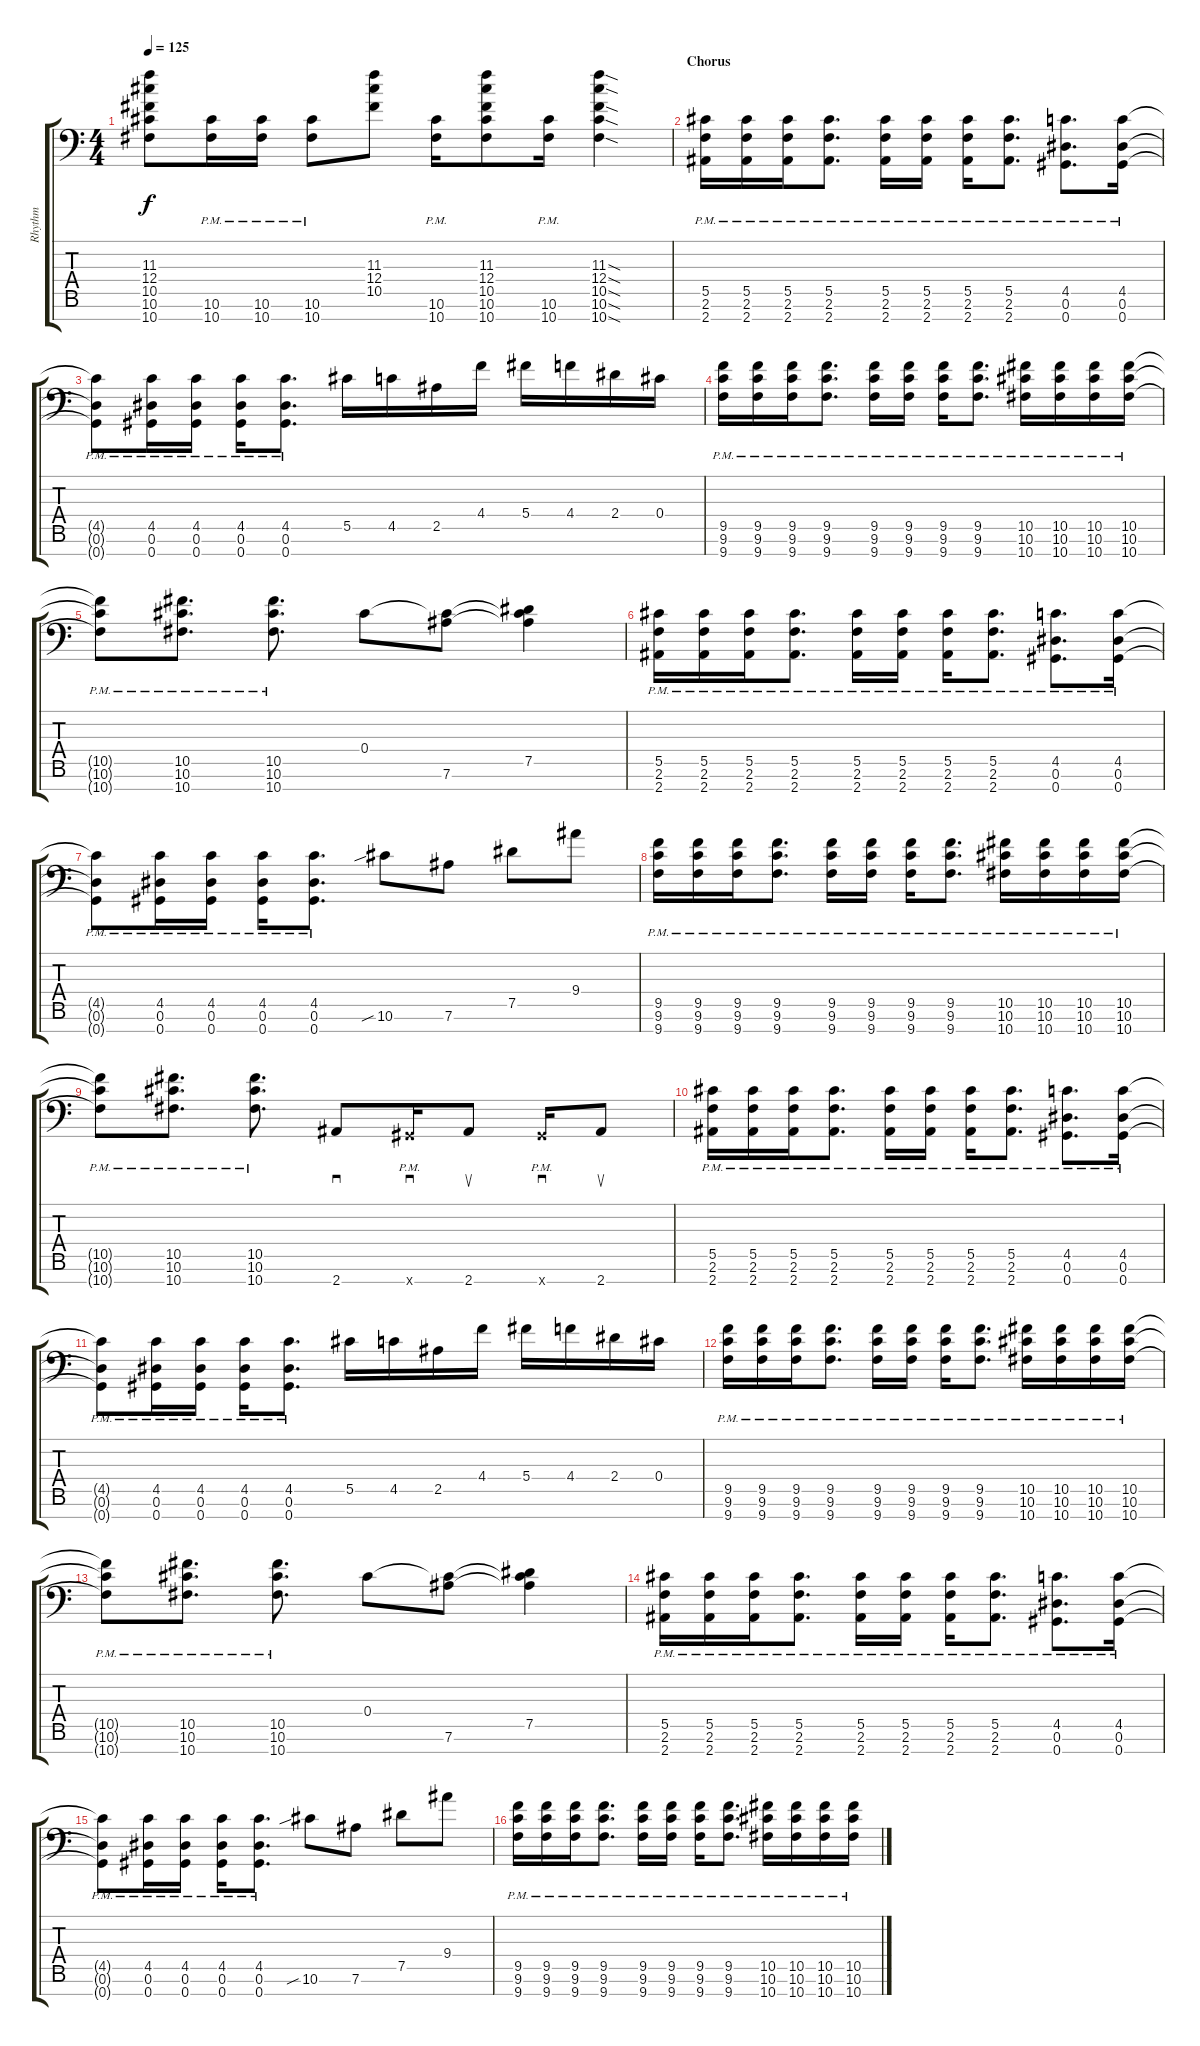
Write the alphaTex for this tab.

\track ("Rhythm" "Rhythm") {instrument distortionguitar}
\staff {score tabs}
\tuning (Eb4 Bb3 Gb3 Db3 Ab2 Eb2 Ab1) {hide}
\ts (4 4)
\tempo 125
\clef f4
\ks c
(11.3{t} 12.4{t} 10.5{t} 10.6{t} 10.7{t}).8{dy f} (10.6{pm} 10.7{pm}).16 (10.6{pm} 10.7{pm}).16 (10.6{pm} 10.7{pm}).8 (11.3 12.4 10.5).8 (10.6{pm} 10.7{pm}).16 (11.3 12.4 10.5 10.6 10.7).8 (10.6{pm} 10.7{pm}).16 (11.3{sod} 12.4{sod} 10.5{sod} 10.6{sod} 10.7{sod}).4 |
\section ("" "Chorus")
(5.5{pm} 2.6{pm} 2.7{pm}).16 (5.5{pm} 2.6{pm} 2.7{pm}).16 (5.5{pm} 2.6{pm} 2.7{pm}).16 (5.5{pm} 2.6{pm} 2.7{pm}).8{d} (5.5{pm} 2.6{pm} 2.7{pm}).16 (5.5{pm} 2.6{pm} 2.7{pm}).16 (5.5{pm} 2.6{pm} 2.7{pm}).16 (5.5{pm} 2.6{pm} 2.7{pm}).8{d} (4.5{pm} 0.6{pm} 0.7{pm}).8{d} (4.5{pm} 0.6{pm} 0.7{pm}).16 |
(4.5{pm t} 0.6{pm t} 0.7{pm t}).8 (4.5{pm} 0.6{pm} 0.7{pm}).16 (4.5{pm} 0.6{pm} 0.7{pm}).16 (4.5{pm} 0.6{pm} 0.7{pm}).16 (4.5{pm} 0.6{pm} 0.7{pm}).8{d} 5.5.16 4.5.16 2.5.16 4.4.16 5.4.16 4.4.16 2.4.16 0.4.16 |
(9.5{pm} 9.6{pm} 9.7{pm}).16 (9.5{pm} 9.6{pm} 9.7{pm}).16 (9.5{pm} 9.6{pm} 9.7{pm}).16 (9.5{pm} 9.6{pm} 9.7{pm}).8{d} (9.5{pm} 9.6{pm} 9.7{pm}).16 (9.5{pm} 9.6{pm} 9.7{pm}).16 (9.5{pm} 9.6{pm} 9.7{pm}).16 (9.5{pm} 9.6{pm} 9.7{pm}).8{d} (10.5{pm} 10.6{pm} 10.7{pm}).16 (10.5{pm} 10.6{pm} 10.7{pm}).16 (10.5{pm} 10.6{pm} 10.7{pm}).16 (10.5{pm} 10.6{pm} 10.7{pm}).16 |
(10.5{pm t} 10.6{pm t} 10.7{pm t}).8 (10.5{pm} 10.6{pm} 10.7{pm}).8{d} (10.5{pm} 10.6{pm} 10.7{pm}).8{d} 0.4.8 (0.4{t} 7.6).8 (0.4{t} 7.5 7.6{t}).4 |
(5.5{pm} 2.6{pm} 2.7{pm}).16 (5.5{pm} 2.6{pm} 2.7{pm}).16 (5.5{pm} 2.6{pm} 2.7{pm}).16 (5.5{pm} 2.6{pm} 2.7{pm}).8{d} (5.5{pm} 2.6{pm} 2.7{pm}).16 (5.5{pm} 2.6{pm} 2.7{pm}).16 (5.5{pm} 2.6{pm} 2.7{pm}).16 (5.5{pm} 2.6{pm} 2.7{pm}).8{d} (4.5{pm} 0.6{pm} 0.7{pm}).8{d} (4.5{pm} 0.6{pm} 0.7{pm}).16 |
(4.5{pm t} 0.6{pm t} 0.7{pm t}).8 (4.5{pm} 0.6{pm} 0.7{pm}).16 (4.5{pm} 0.6{pm} 0.7{pm}).16 (4.5{pm} 0.6{pm} 0.7{pm}).16 (4.5{pm} 0.6{pm} 0.7{pm}).8{d} 10.6{sib}.8 7.6.8 7.5.8 9.4.8 |
(9.5{pm} 9.6{pm} 9.7{pm}).16 (9.5{pm} 9.6{pm} 9.7{pm}).16 (9.5{pm} 9.6{pm} 9.7{pm}).16 (9.5{pm} 9.6{pm} 9.7{pm}).8{d} (9.5{pm} 9.6{pm} 9.7{pm}).16 (9.5{pm} 9.6{pm} 9.7{pm}).16 (9.5{pm} 9.6{pm} 9.7{pm}).16 (9.5{pm} 9.6{pm} 9.7{pm}).8{d} (10.5{pm} 10.6{pm} 10.7{pm}).16 (10.5{pm} 10.6{pm} 10.7{pm}).16 (10.5{pm} 10.6{pm} 10.7{pm}).16 (10.5{pm} 10.6{pm} 10.7{pm}).16 |
(10.5{pm t} 10.6{pm t} 10.7{pm t}).8 (10.5{pm} 10.6{pm} 10.7{pm}).8{d} (10.5{pm} 10.6{pm} 10.7{pm}).8{d} 2.7.8{sd} 0.7{pm x}.16{sd} 2.7.8{su} 0.7{pm x}.16{sd} 2.7.8{su} |
(5.5{pm} 2.6{pm} 2.7{pm}).16 (5.5{pm} 2.6{pm} 2.7{pm}).16 (5.5{pm} 2.6{pm} 2.7{pm}).16 (5.5{pm} 2.6{pm} 2.7{pm}).8{d} (5.5{pm} 2.6{pm} 2.7{pm}).16 (5.5{pm} 2.6{pm} 2.7{pm}).16 (5.5{pm} 2.6{pm} 2.7{pm}).16 (5.5{pm} 2.6{pm} 2.7{pm}).8{d} (4.5{pm} 0.6{pm} 0.7{pm}).8{d} (4.5{pm} 0.6{pm} 0.7{pm}).16 |
(4.5{pm t} 0.6{pm t} 0.7{pm t}).8 (4.5{pm} 0.6{pm} 0.7{pm}).16 (4.5{pm} 0.6{pm} 0.7{pm}).16 (4.5{pm} 0.6{pm} 0.7{pm}).16 (4.5{pm} 0.6{pm} 0.7{pm}).8{d} 5.5.16 4.5.16 2.5.16 4.4.16 5.4.16 4.4.16 2.4.16 0.4.16 |
(9.5{pm} 9.6{pm} 9.7{pm}).16 (9.5{pm} 9.6{pm} 9.7{pm}).16 (9.5{pm} 9.6{pm} 9.7{pm}).16 (9.5{pm} 9.6{pm} 9.7{pm}).8{d} (9.5{pm} 9.6{pm} 9.7{pm}).16 (9.5{pm} 9.6{pm} 9.7{pm}).16 (9.5{pm} 9.6{pm} 9.7{pm}).16 (9.5{pm} 9.6{pm} 9.7{pm}).8{d} (10.5{pm} 10.6{pm} 10.7{pm}).16 (10.5{pm} 10.6{pm} 10.7{pm}).16 (10.5{pm} 10.6{pm} 10.7{pm}).16 (10.5{pm} 10.6{pm} 10.7{pm}).16 |
(10.5{pm t} 10.6{pm t} 10.7{pm t}).8 (10.5{pm} 10.6{pm} 10.7{pm}).8{d} (10.5{pm} 10.6{pm} 10.7{pm}).8{d} 0.4.8 (0.4{t} 7.6).8 (0.4{t} 7.5 7.6{t}).4 |
(5.5{pm} 2.6{pm} 2.7{pm}).16 (5.5{pm} 2.6{pm} 2.7{pm}).16 (5.5{pm} 2.6{pm} 2.7{pm}).16 (5.5{pm} 2.6{pm} 2.7{pm}).8{d} (5.5{pm} 2.6{pm} 2.7{pm}).16 (5.5{pm} 2.6{pm} 2.7{pm}).16 (5.5{pm} 2.6{pm} 2.7{pm}).16 (5.5{pm} 2.6{pm} 2.7{pm}).8{d} (4.5{pm} 0.6{pm} 0.7{pm}).8{d} (4.5{pm} 0.6{pm} 0.7{pm}).16 |
(4.5{pm t} 0.6{pm t} 0.7{pm t}).8 (4.5{pm} 0.6{pm} 0.7{pm}).16 (4.5{pm} 0.6{pm} 0.7{pm}).16 (4.5{pm} 0.6{pm} 0.7{pm}).16 (4.5{pm} 0.6{pm} 0.7{pm}).8{d} 10.6{sib}.8 7.6.8 7.5.8 9.4.8 |
(9.5{pm} 9.6{pm} 9.7{pm}).16 (9.5{pm} 9.6{pm} 9.7{pm}).16 (9.5{pm} 9.6{pm} 9.7{pm}).16 (9.5{pm} 9.6{pm} 9.7{pm}).8{d} (9.5{pm} 9.6{pm} 9.7{pm}).16 (9.5{pm} 9.6{pm} 9.7{pm}).16 (9.5{pm} 9.6{pm} 9.7{pm}).16 (9.5{pm} 9.6{pm} 9.7{pm}).8{d} (10.5{pm} 10.6{pm} 10.7{pm}).16 (10.5{pm} 10.6{pm} 10.7{pm}).16 (10.5{pm} 10.6{pm} 10.7{pm}).16 (10.5{pm} 10.6{pm} 10.7{pm}).16
